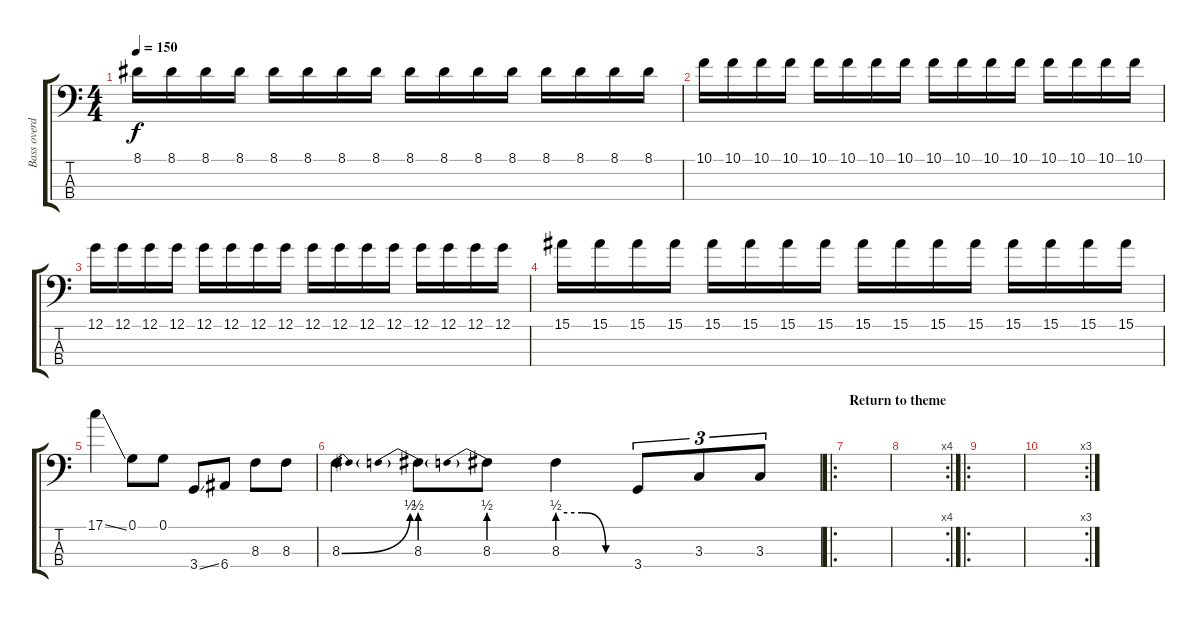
\track ("Bass overdub" "Bass overd") {instrument slapbass1}
\staff {score tabs}
\tuning (G2 D2 A1 E1) {hide}
\ts (4 4)
\tempo 150
\clef f4
\ks c
8.1.16{dy f} 8.1.16 8.1.16 8.1.16 8.1.16 8.1.16 8.1.16 8.1.16 8.1.16 8.1.16 8.1.16 8.1.16 8.1.16 8.1.16 8.1.16 8.1.16 |
10.1.16 10.1.16 10.1.16 10.1.16 10.1.16 10.1.16 10.1.16 10.1.16 10.1.16 10.1.16 10.1.16 10.1.16 10.1.16 10.1.16 10.1.16 10.1.16 |
12.1.16 12.1.16 12.1.16 12.1.16 12.1.16 12.1.16 12.1.16 12.1.16 12.1.16 12.1.16 12.1.16 12.1.16 12.1.16 12.1.16 12.1.16 12.1.16 |
15.1.16 15.1.16 15.1.16 15.1.16 15.1.16 15.1.16 15.1.16 15.1.16 15.1.16 15.1.16 15.1.16 15.1.16 15.1.16 15.1.16 15.1.16 15.1.16 |
17.1{ss}.4 0.1.8 0.1.8 3.4{ss}.8 6.4.8 8.3.8 8.3.8 |
8.3{be (bend 0 0 60 2)}.4 8.3{be (prebend 0 2 60 2)}.8 8.3{be (prebend 0 2 60 2)}.8 8.3{be (custom 0 2 20 2 40 0 60 0)}.4 3.4.8{tu (3 2)} 3.3.8{tu (3 2)} 3.3.8{tu (3 2)} |
\ro
\section ("" "Return to theme")
|
\rc 4
|
\ro
|
\rc 3
